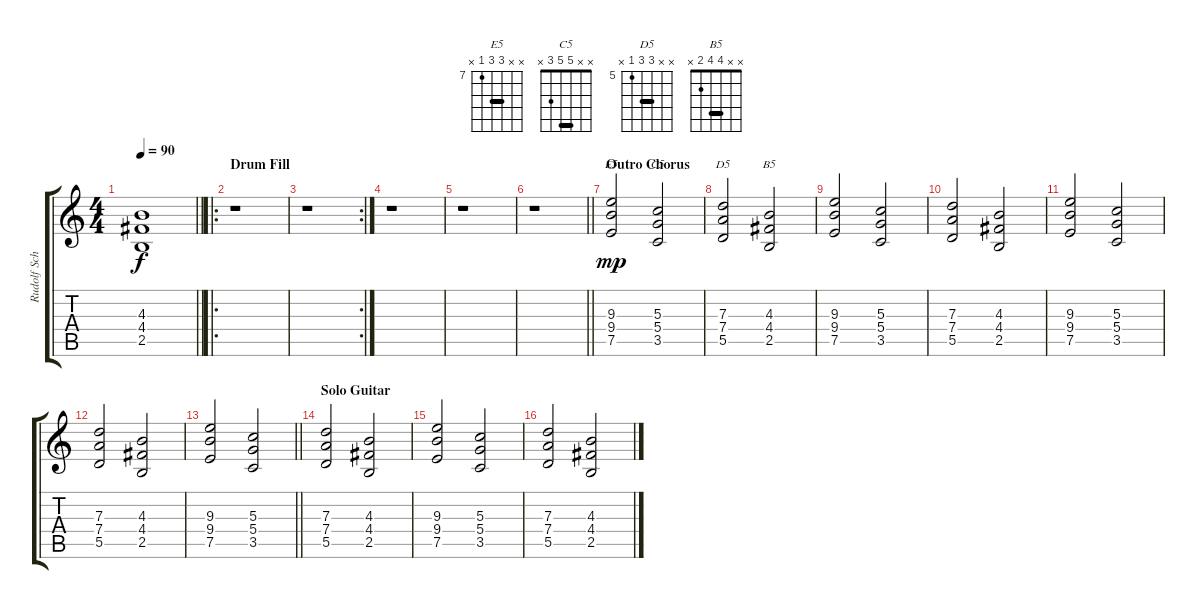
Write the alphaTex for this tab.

\track ("Rudolf Schenker (Rhythm Guitar)" "Rudolf Sch") {instrument overdrivenguitar}
\staff {score tabs}
\tuning (E4 B3 G3 D3 A2 E2) {hide}
\chord ("E5" x x 9 9 7 x) {firstfret 7 barre 9}
\chord ("C5" x x 5 5 3 x) {barre 5}
\chord ("D5" x x 7 7 5 x) {firstfret 5 barre 7}
\chord ("B5" x x 4 4 2 x) {barre 4}
\ts (4 4)
\tempo 90
\clef g2
\barLineRight lightlight
\ks c
(4.3{t} 4.4{t} 2.5{t}).1{dy f} |
\ro
\section ("" "Drum Fill")
r.1 |
\rc 2
r.1 |
r.1 |
r.1 |
\barLineRight lightlight
r.1 |
\section ("" "Outro Chorus")
(9.3 9.4 7.5).2{ch "E5" dy mp} (5.3 5.4 3.5).2{ch "C5"} |
(7.3 7.4 5.5).2{ch "D5"} (4.3 4.4 2.5).2{ch "B5"} |
(9.3 9.4 7.5).2 (5.3 5.4 3.5).2 |
(7.3 7.4 5.5).2 (4.3 4.4 2.5).2 |
(9.3 9.4 7.5).2 (5.3 5.4 3.5).2 |
(7.3 7.4 5.5).2 (4.3 4.4 2.5).2 |
\barLineRight lightlight
(9.3 9.4 7.5).2 (5.3 5.4 3.5).2 |
\section ("" "Solo Guitar")
(7.3 7.4 5.5).2 (4.3 4.4 2.5).2 |
(9.3 9.4 7.5).2 (5.3 5.4 3.5).2 |
(7.3 7.4 5.5).2 (4.3 4.4 2.5).2
